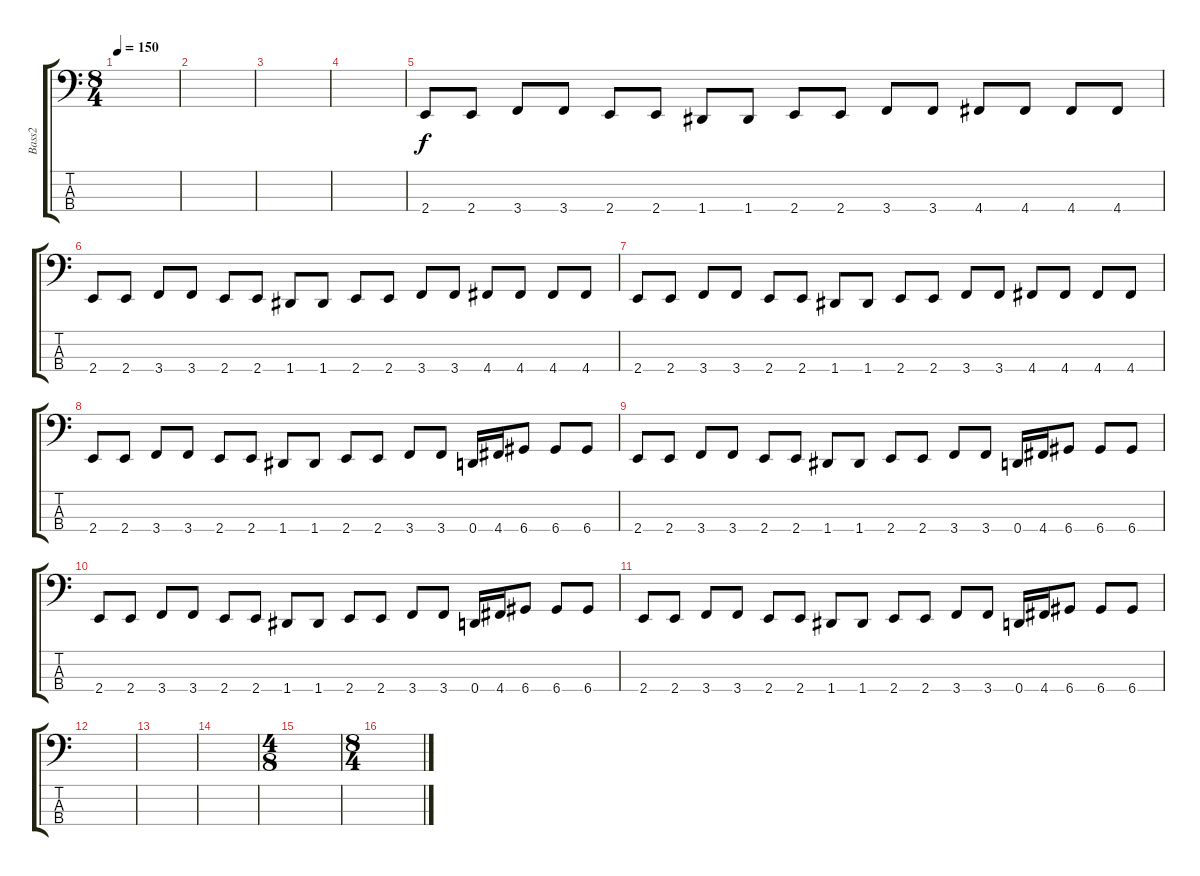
\track ("Bass2" "Bass2") {instrument distortionguitar}
\staff {score tabs}
\tuning (G2 D2 A1 D1) {hide}
\ts (8 4)
\tempo 150
\clef f4
\ks c
|
|
|
|
2.4.8 2.4.8 3.4.8 3.4.8 2.4.8 2.4.8 1.4.8 1.4.8 2.4.8 2.4.8 3.4.8 3.4.8 4.4.8 4.4.8 4.4.8 4.4.8 |
2.4.8 2.4.8 3.4.8 3.4.8 2.4.8 2.4.8 1.4.8 1.4.8 2.4.8 2.4.8 3.4.8 3.4.8 4.4.8 4.4.8 4.4.8 4.4.8 |
2.4.8 2.4.8 3.4.8 3.4.8 2.4.8 2.4.8 1.4.8 1.4.8 2.4.8 2.4.8 3.4.8 3.4.8 4.4.8 4.4.8 4.4.8 4.4.8 |
2.4.8 2.4.8 3.4.8 3.4.8 2.4.8 2.4.8 1.4.8 1.4.8 2.4.8 2.4.8 3.4.8 3.4.8 0.4.16 4.4.16 6.4.8 6.4.8 6.4.8 |
2.4.8 2.4.8 3.4.8 3.4.8 2.4.8 2.4.8 1.4.8 1.4.8 2.4.8 2.4.8 3.4.8 3.4.8 0.4.16 4.4.16 6.4.8 6.4.8 6.4.8 |
2.4.8 2.4.8 3.4.8 3.4.8 2.4.8 2.4.8 1.4.8 1.4.8 2.4.8 2.4.8 3.4.8 3.4.8 0.4.16 4.4.16 6.4.8 6.4.8 6.4.8 |
2.4.8 2.4.8 3.4.8 3.4.8 2.4.8 2.4.8 1.4.8 1.4.8 2.4.8 2.4.8 3.4.8 3.4.8 0.4.16 4.4.16 6.4.8 6.4.8 6.4.8 |
|
|
|
\ts (4 8)
|
\ts (8 4)
